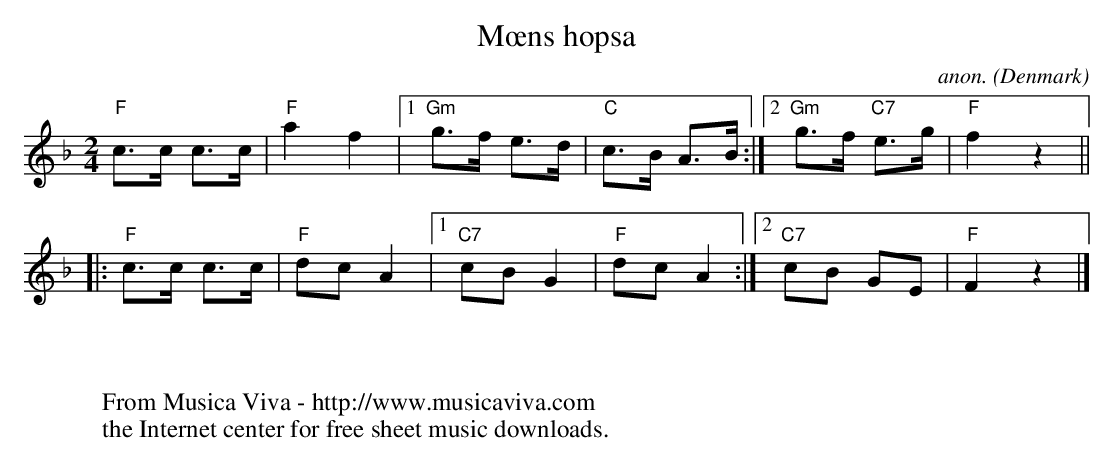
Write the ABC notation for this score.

X:1
T:M\oens hopsa
C:anon.
O:Denmark
M:2/4
L:1/8
K:F
"F"c>c c>c|"F"a2f2|[1"Gm"g>f e>d|"C"c>B A>B:|[2"Gm"g>f "C7"e>g|"F"f2 z2||
|:"F"c>c c>c|"F"dcA2|[1"C7"cBG2|"F"dcA2:|[2"C7"cB GE|"F"F2z2|]
W:
W:
W:  From Musica Viva - http://www.musicaviva.com
W:  the Internet center for free sheet music downloads.
